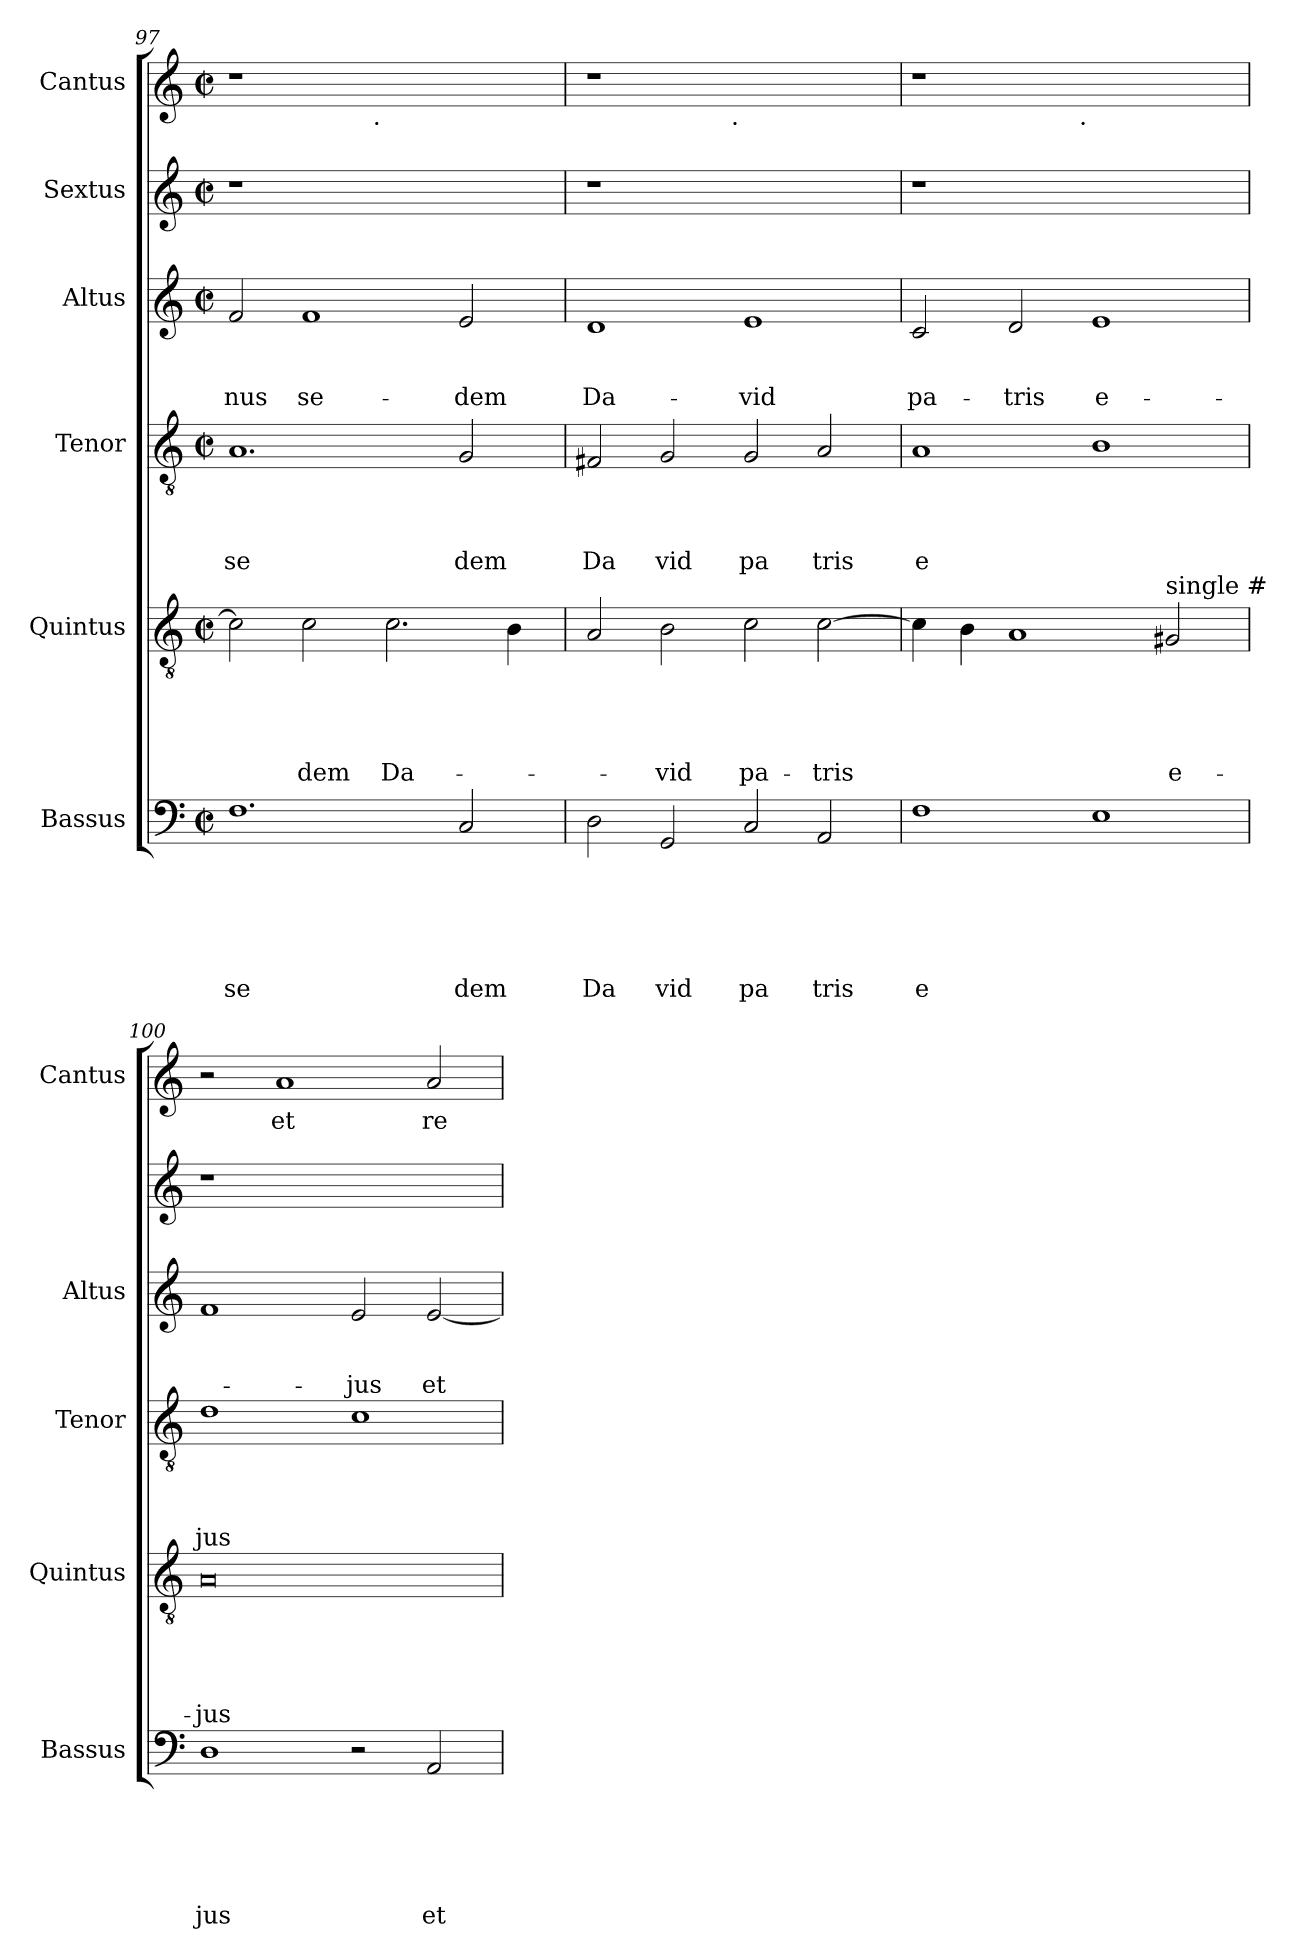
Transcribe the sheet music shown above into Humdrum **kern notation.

**kern	**text	**text	**text	**text	**text	**text	**kern	**text	**text	**text	**text	**text	**kern	**text	**text	**text	**text	**kern	**text	**text	**text	**kern	**kern	**text
*part6	*part6	*part6	*part6	*part6	*part6	*part6	*part5	*part5	*part5	*part5	*part5	*part5	*part4	*part4	*part4	*part4	*part4	*part3	*part3	*part3	*part3	*part2	*part1	*part1
*staff6	*staff6	*staff6	*staff6	*staff6	*staff6	*staff6	*staff5	*staff5	*staff5	*staff5	*staff5	*staff5	*staff4	*staff4	*staff4	*staff4	*staff4	*staff3	*staff3	*staff3	*staff3	*staff2	*staff1	*staff1
*I"Bassus	*	*	*	*	*	*	*I"Quintus	*	*	*	*	*	*I"Tenor	*	*	*	*	*I"Altus	*	*	*	*I"Sextus	*I"Cantus	*
*I'Bassus	*	*	*	*	*	*	*I'Quintus	*	*	*	*	*	*I'Tenor	*	*	*	*	*I'Altus	*	*	*	*	*I'Cantus	*
*clefF4	*	*	*	*	*	*	*clefGv2	*	*	*	*	*	*clefGv2	*	*	*	*	*clefG2	*	*	*	*clefG2	*clefG2	*
*k[]	*	*	*	*	*	*	*k[]	*	*	*	*	*	*k[]	*	*	*	*	*k[]	*	*	*	*k[]	*k[]	*
*C:	*	*	*	*	*	*	*C:	*	*	*	*	*	*C:	*	*	*	*	*C:	*	*	*	*C:	*C:	*
*M2/2	*	*	*	*	*	*	*M2/2	*	*	*	*	*	*M2/2	*	*	*	*	*M2/2	*	*	*	*M2/2	*M2/2	*
*met(c|)	*	*	*	*	*	*	*met(c|)	*	*	*	*	*	*met(c|)	*	*	*	*	*met(c|)	*	*	*	*met(c|)	*met(c|)	*
=97	=97	=97	=97	=97	=97	=97	=97	=97	=97	=97	=97	=97	=97	=97	=97	=97	=97	=97	=97	=97	=97	=97	=97	=97
!	!	!	!	!	!	!LO:LY:b	!	!	!	!	!	!	!	!	!	!	!LO:LY:b	!	!	!	!LO:LY:b	!	!	!
*	*	*	*	*	*	*	*	*	*	*	*	*	*	*	*	*	*	*	*	*	*	*	*^	*
1.F	.	.	.	.	.	se	2c\]	.	.	.	.	.	1.A	.	.	.	se	2f/	.	.	-nus	1r	1r	2ryy	.
!	!	!	!	!	!	!	!	!	!	!	!	!LO:LY:b	!	!	!	!	!	!	!	!	!LO:LY:b	!	!	!	!
.	.	.	.	.	.	.	2c\	.	.	.	.	-dem	.	.	.	.	.	1f	.	.	se-	.	.	4...ryy	.
!	!	!	!	!	!	!	!	!	!	!	!	!	!	!	!	!	!	!	!	!	!	!	!	!LO:TX:b:t=.	!
.	.	.	.	.	.	.	.	.	.	.	.	.	.	.	.	.	.	.	.	.	.	.	.	1ryy	.
!	!	!	!	!	!	!	!	!	!	!	!	!LO:LY:b	!	!	!	!	!	!	!	!	!	!	!	!	!
.	.	.	.	.	.	.	2.c\	.	.	.	.	Da-	.	.	.	.	.	.	.	.	.	1ryy	1ryy	.	.
!	!	!	!	!	!	!LO:LY:b	!	!	!	!	!	!	!	!	!	!	!LO:LY:b	!	!	!	!LO:LY:b	!	!	!	!
2C/	.	.	.	.	.	dem	.	.	.	.	.	.	2G/	.	.	.	dem	2e/	.	.	-dem	.	.	.	.
.	.	.	.	.	.	.	4B\	.	.	.	.	.	.	.	.	.	.	.	.	.	.	.	.	.	.
.	.	.	.	.	.	.	.	.	.	.	.	.	.	.	.	.	.	.	.	.	.	.	.	32ryy	.
=98	=98	=98	=98	=98	=98	=98	=98	=98	=98	=98	=98	=98	=98	=98	=98	=98	=98	=98	=98	=98	=98	=98	=98	=98	=98
!	!	!	!	!	!	!LO:LY:b	!	!	!	!	!	!	!	!	!	!	!LO:LY:b	!	!	!	!LO:LY:b	!	!	!	!
2D\	.	.	.	.	.	Da	2A/	.	.	.	.	.	2F#X/	.	.	.	Da	1d	.	.	Da-	1r	1r	2ryy	.
!	!	!	!	!	!	!LO:LY:b	!	!	!	!	!	!LO:LY:b	!	!	!	!	!LO:LY:b	!	!	!	!	!	!	!	!
2GG/	.	.	.	.	.	vid	2B\	.	.	.	.	-vid	2G/	.	.	.	vid	.	.	.	.	.	.	4...ryy	.
!	!	!	!	!	!	!	!	!	!	!	!	!	!	!	!	!	!	!	!	!	!	!	!	!LO:TX:b:t=.	!
.	.	.	.	.	.	.	.	.	.	.	.	.	.	.	.	.	.	.	.	.	.	.	.	1ryy	.
!	!	!	!	!	!	!LO:LY:b	!	!	!	!	!	!LO:LY:b	!	!	!	!	!LO:LY:b	!	!	!	!LO:LY:b	!	!	!	!
2C/	.	.	.	.	.	pa	2c\	.	.	.	.	pa-	2G/	.	.	.	pa	1e	.	.	-vid	1ryy	1ryy	.	.
!	!	!	!	!	!	!LO:LY:b	!	!	!	!	!	!LO:LY:b	!	!	!	!	!LO:LY:b	!	!	!	!	!	!	!	!
2AA/	.	.	.	.	.	tris	[>2c\	.	.	.	.	-tris	2A/	.	.	.	tris	.	.	.	.	.	.	.	.
.	.	.	.	.	.	.	.	.	.	.	.	.	.	.	.	.	.	.	.	.	.	.	.	32ryy	.
=99	=99	=99	=99	=99	=99	=99	=99	=99	=99	=99	=99	=99	=99	=99	=99	=99	=99	=99	=99	=99	=99	=99	=99	=99	=99
!	!	!	!	!	!	!LO:LY:b	!	!	!	!	!	!	!	!	!	!	!LO:LY:b	!	!	!	!LO:LY:b	!	!	!	!
1F	.	.	.	.	.	e	4c\]	.	.	.	.	.	1A	.	.	.	e	2c/	.	.	pa-	1r	1r	2ryy	.
.	.	.	.	.	.	.	4B\	.	.	.	.	.	.	.	.	.	.	.	.	.	.	.	.	.	.
!	!	!	!	!	!	!	!	!	!	!	!	!	!	!	!	!	!	!	!	!	!LO:LY:b	!	!	!	!
.	.	.	.	.	.	.	1A	.	.	.	.	.	.	.	.	.	.	2d/	.	.	-tris	.	.	4...ryy	.
!	!	!	!	!	!	!	!	!	!	!	!	!	!	!	!	!	!	!	!	!	!	!	!	!LO:TX:b:t=.	!
.	.	.	.	.	.	.	.	.	.	.	.	.	.	.	.	.	.	.	.	.	.	.	.	1ryy	.
!	!	!	!	!	!	!	!	!	!	!	!	!	!	!	!	!	!	!	!	!	!LO:LY:b	!	!	!	!
1E	.	.	.	.	.	.	.	.	.	.	.	.	1B	.	.	.	.	1e	.	.	e-	1ryy	1ryy	.	.
!	!	!	!	!	!	!	!LO:TX:a:t=single #	!	!	!	!	!	!	!	!	!	!	!	!	!	!	!	!	!	!
!	!	!	!	!	!	!	!	!	!	!	!	!LO:LY:b	!	!	!	!	!	!	!	!	!	!	!	!	!
.	.	.	.	.	.	.	2G#/	.	.	.	.	e-	.	.	.	.	.	.	.	.	.	.	.	.	.
.	.	.	.	.	.	.	.	.	.	.	.	.	.	.	.	.	.	.	.	.	.	.	.	32ryy	.
=100	=100	=100	=100	=100	=100	=100	=100	=100	=100	=100	=100	=100	=100	=100	=100	=100	=100	=100	=100	=100	=100	=100	=100	=100	=100
!	!	!	!	!	!	!LO:LY:b	!	!	!	!	!	!LO:LY:b	!	!	!	!	!LO:LY:b	!	!	!	!	!	!	!	!
*	*	*	*	*	*	*	*	*	*	*	*	*	*	*	*	*	*	*	*	*	*	*	*v	*v	*
1D	.	.	.	.	.	jus	0A	.	.	.	.	-jus	1d	.	.	.	jus	1f	.	.	.	1r	2r	.
!	!	!	!	!	!	!	!	!	!	!	!	!	!	!	!	!	!	!	!	!	!	!	!	!LO:LY:b
.	.	.	.	.	.	.	.	.	.	.	.	.	.	.	.	.	.	.	.	.	.	.	1a	et
!	!	!	!	!	!	!	!	!	!	!	!	!	!	!	!	!	!	!	!	!	!LO:LY:b	!	!	!
2r	.	.	.	.	.	.	.	.	.	.	.	.	1c	.	.	.	.	2e/	.	.	-jus	1ryy	.	.
!	!	!	!	!	!	!LO:LY:b	!	!	!	!	!	!	!	!	!	!	!	!	!	!	!LO:LY:b	!	!	!LO:LY:b
2AA/	.	.	.	.	.	et	.	.	.	.	.	.	.	.	.	.	.	[<2e/	.	.	et	.	2a/	re
=	=	=	=	=	=	=	=	=	=	=	=	=	=	=	=	=	=	=	=	=	=	=	=	=
*-	*-	*-	*-	*-	*-	*-	*-	*-	*-	*-	*-	*-	*-	*-	*-	*-	*-	*-	*-	*-	*-	*-	*-	*-
